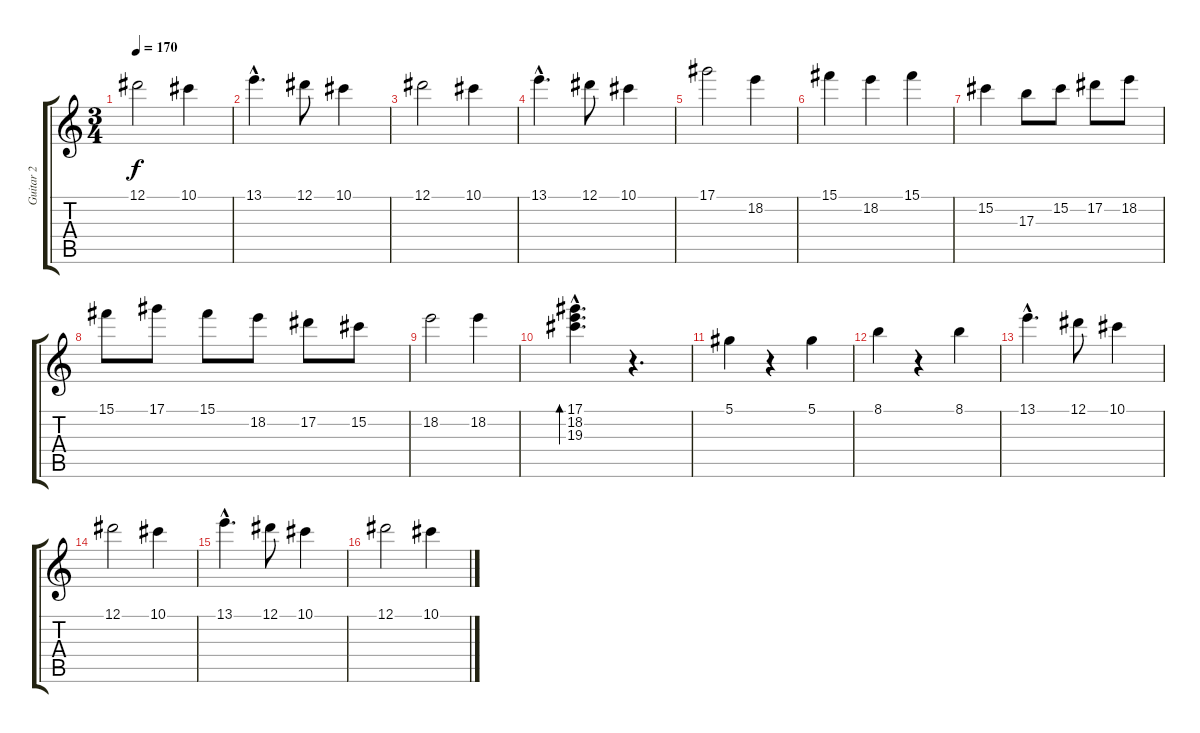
\track ("Guitar 2" "Guitar 2") {instrument acousticguitarsteel}
\staff {score tabs}
\tuning (Eb4 Bb3 Gb3 Db3 Ab2 Eb2) {hide}
\ts (3 4)
\tempo 170
\clef g2
\ks c
12.1.2{dy f} 10.1.4 |
13.1{hac}.4{d} 12.1.8 10.1.4 |
12.1.2 10.1.4 |
13.1{hac}.4{d} 12.1.8 10.1.4 |
17.1.2 18.2.4 |
15.1.4 18.2.4 15.1.4 |
15.2.4 17.3.8 15.2.8 17.2.8 18.2.8 |
15.1.8 17.1.8 15.1.8 18.2.8 17.2.8 15.2.8 |
18.2.2 18.2.4 |
(17.1{hac} 18.2{hac} 19.3{hac}).4{d bd 240} r.4{d} |
5.1.4 r.4 5.1.4 |
8.1.4 r.4 8.1.4 |
13.1{hac}.4{d} 12.1.8 10.1.4 |
12.1.2 10.1.4 |
13.1{hac}.4{d} 12.1.8 10.1.4 |
12.1.2 10.1.4
